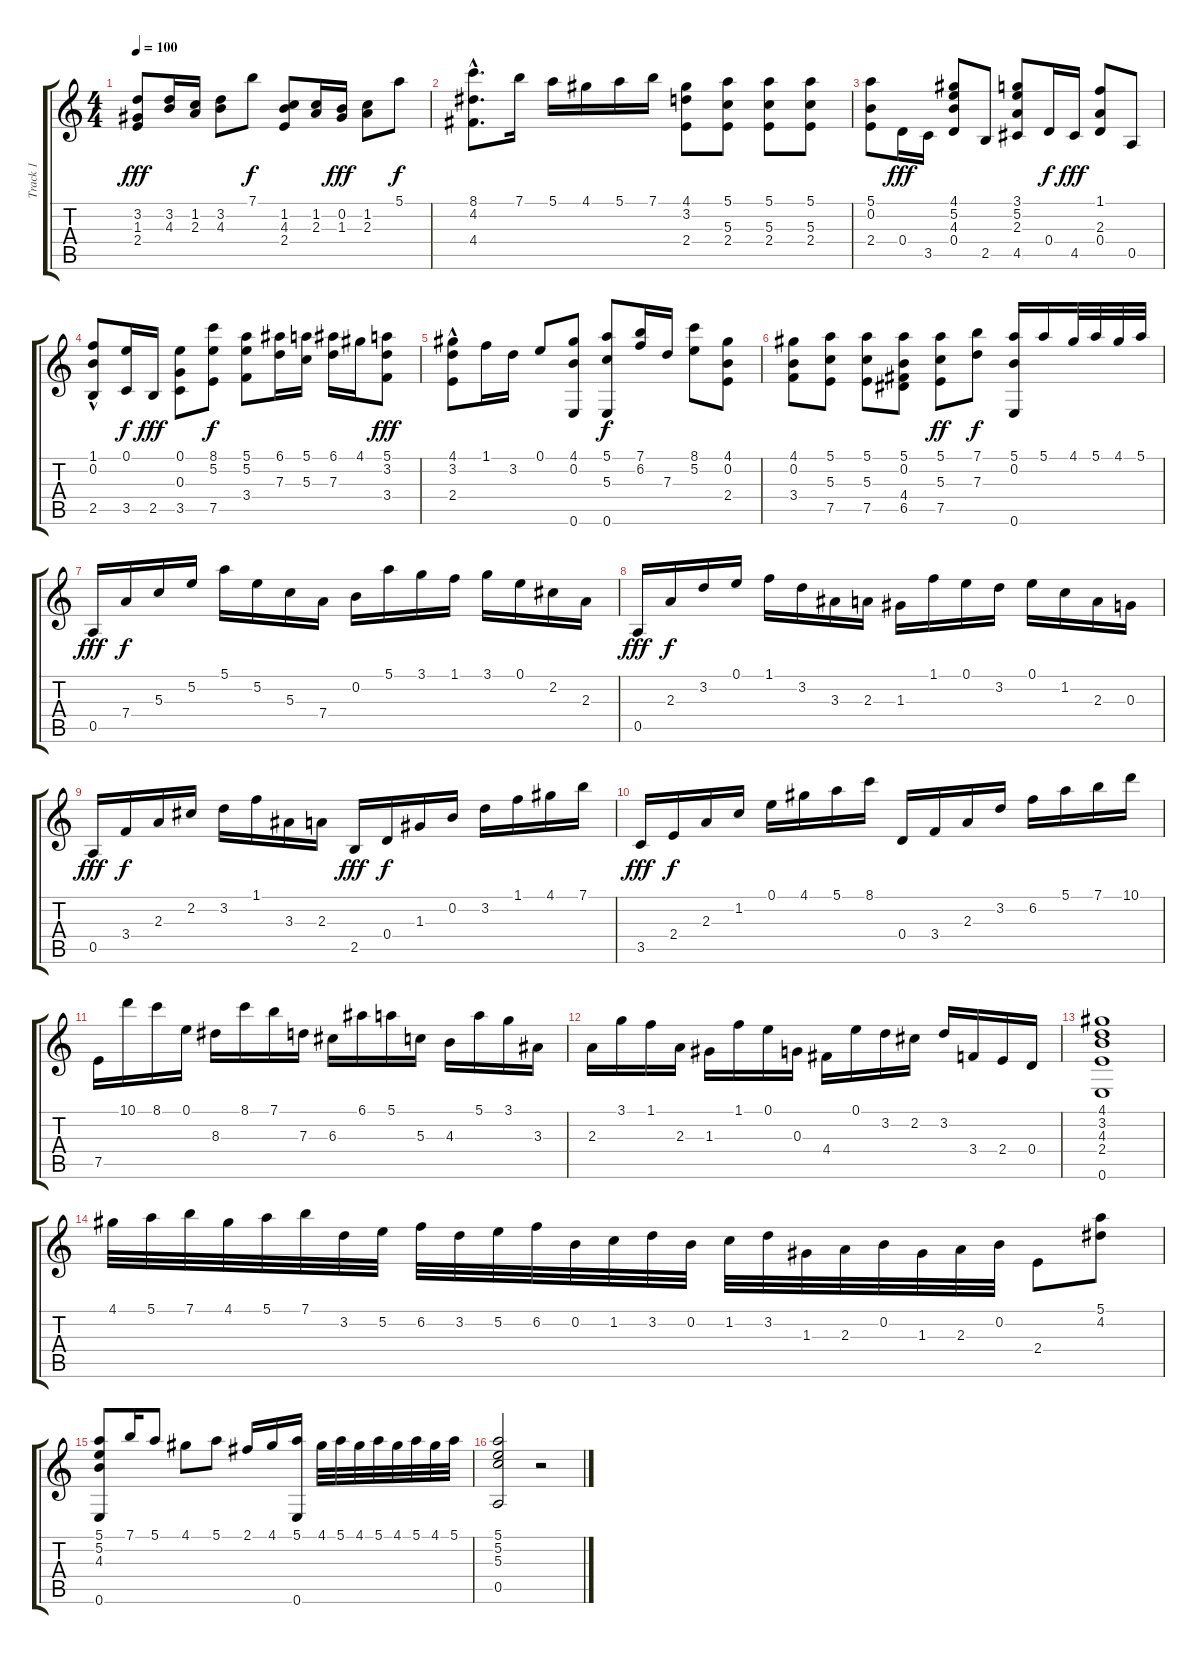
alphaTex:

\track ("Track 1" "Track 1") {instrument acousticguitarnylon}
\staff {score tabs}
\tuning (E4 B3 G3 D3 A2 E2) {hide}
\ts (4 4)
\tempo 100
\clef g2
\ks c
(3.2 1.3 2.4).8{dy fff} (3.2 4.3).16 (1.2 2.3).16 (3.2 4.3).8 7.1.8{dy f} (1.2 4.3 2.4).8 (1.2 2.3).16 (0.2 1.3).16{dy fff} (1.2 2.3).8 5.1.8{dy f} |
(8.1{hac} 4.2{hac} 4.4{hac}).8{d} 7.1.16 5.1.16 4.1.16 5.1.16 7.1.16 (4.1 3.2 2.4).8 (5.1 5.3 2.4).8 (5.1 5.3 2.4).8 (5.1 5.3 2.4).8 |
(5.1 0.2 2.4).8 0.4.16{dy fff} 3.5.16 (4.1 5.2 4.3 0.4).8 2.5.8 (3.1 5.2 2.3 4.5).8 0.4.16{dy f} 4.5.16{dy fff} (1.1 2.3 0.4).8 0.5.8 |
(1.1 0.2{hac} 2.5).8 (0.1 3.5).16{dy f} 2.5.16{dy fff} (0.1 0.3 3.5).8 (8.1 5.2 7.5).8{dy f} (5.1 5.2 3.4).8 (6.1 7.3).16 (5.1 5.3).16 (6.1 7.3).16 4.1.16 (5.1 3.2 3.4).8{dy fff} |
(4.1{hac} 3.2 2.4).8 1.1.16 3.2.16 0.1.8 (4.1 0.2 0.6).8 (5.1 5.3 0.6).8{dy f} (7.1 6.2).16 7.3.16 (8.1 5.2).8 (4.1 0.2 2.4).8 |
(4.1 0.2 3.4).8 (5.1 5.3 7.5).8 (5.1 5.3 7.5).8 (5.1 0.2 4.4 6.5).8 (5.1 5.3 7.5).8{dy ff} (7.1 7.3).8{dy f} (5.1 0.2 0.6).16 5.1.16 4.1.32 5.1.32 4.1.32 5.1.32 |
0.5.16{dy fff} 7.4.16{dy f} 5.3.16 5.2.16 5.1.16 5.2.16 5.3.16 7.4.16 0.2.16 5.1.16 3.1.16 1.1.16 3.1.16 0.1.16 2.2.16 2.3.16 |
0.5.16{dy fff} 2.3.16{dy f} 3.2.16 0.1.16 1.1.16 3.2.16 3.3.16 2.3.16 1.3.16 1.1.16 0.1.16 3.2.16 0.1.16 1.2.16 2.3.16 0.3.16 |
0.5.16{dy fff} 3.4.16{dy f} 2.3.16 2.2.16 3.2.16 1.1.16 3.3.16 2.3.16 2.5.16{dy fff} 0.4.16{dy f} 1.3.16 0.2.16 3.2.16 1.1.16 4.1.16 7.1.16 |
3.5.16{dy fff} 2.4.16{dy f} 2.3.16 1.2.16 0.1.16 4.1.16 5.1.16 8.1.16 0.4.16 3.4.16 2.3.16 3.2.16 6.2.16 5.1.16 7.1.16 10.1.16 |
7.5.16 10.1.16 8.1.16 0.1.16 8.3.16 8.1.16 7.1.16 7.3.16 6.3.16 6.1.16 5.1.16 5.3.16 4.3.16 5.1.16 3.1.16 3.3.16 |
2.3.16 3.1.16 1.1.16 2.3.16 1.3.16 1.1.16 0.1.16 0.3.16 4.4.16 0.1.16 3.2.16 2.2.16 3.2.16 3.4.16 2.4.16 0.4.16 |
(4.1 3.2 4.3 2.4 0.6).1 |
4.1.32 5.1.32 7.1.32 4.1.32 5.1.32 7.1.32 3.2.32 5.2.32 6.2.32 3.2.32 5.2.32 6.2.32 0.2.32 1.2.32 3.2.32 0.2.32 1.2.32 3.2.32 1.3.32 2.3.32 0.2.32 1.3.32 2.3.32 0.2.32 2.4.8 (5.1 4.2).8 |
(5.1 5.2 4.3 0.6).8 7.1.16 5.1.8 4.1.8 5.1.8 2.1.16 4.1.16 (5.1 0.6).16 4.1.32 5.1.32 4.1.32 5.1.32 4.1.32 5.1.32 4.1.32 5.1.32 |
(5.1 5.2 5.3 0.5).2 r.2
